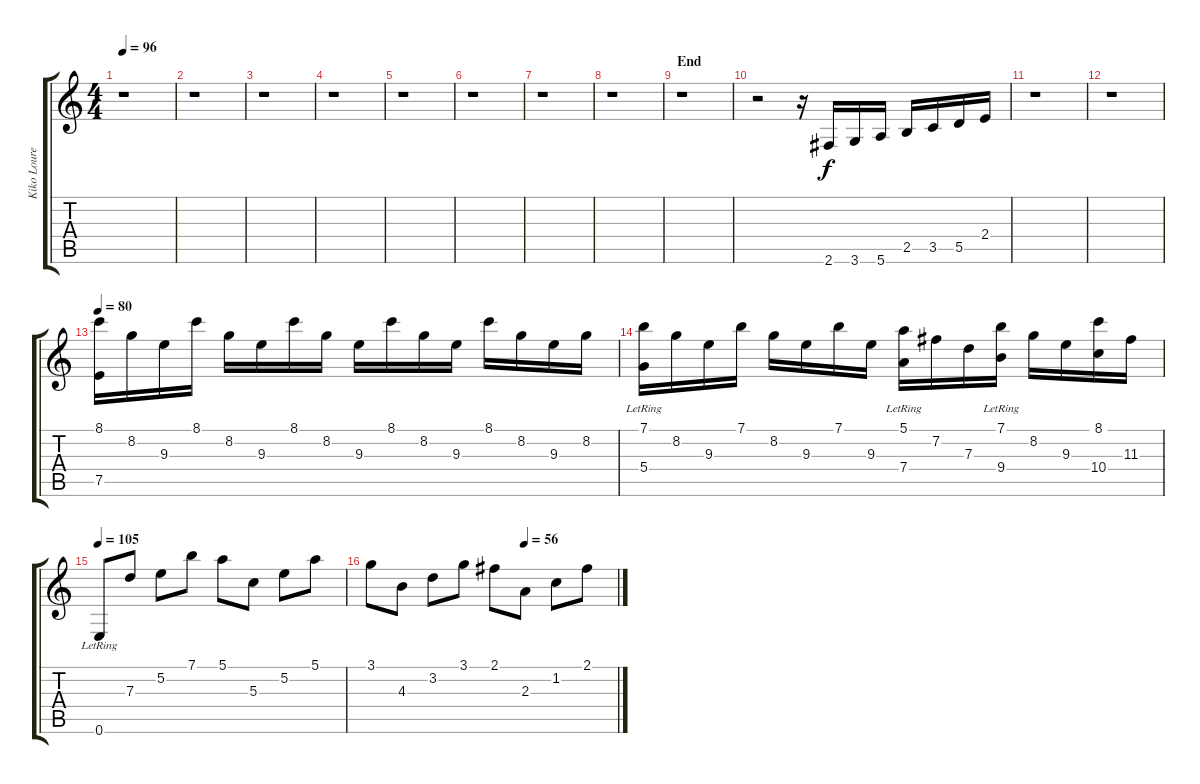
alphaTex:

\track ("Kiko Loureiro (acoustic)" "Kiko Loure") {instrument acousticguitarsteel}
\staff {score tabs}
\tuning (E4 B3 G3 D3 A2 E2) {hide}
\ts (4 4)
\tempo 96
\clef g2
\ks c
r.1{dy mp} |
r.1 |
r.1 |
r.1 |
r.1 |
r.1 |
r.1 |
r.1 |
\section ("" "End")
r.1 |
r.2 r.16{instrument distortionguitar} 2.6.16{dy f} 3.6.16 5.6.16 2.5.16 3.5.16 5.5.16 2.4.16 |
r.1{volume 10 instrument acousticguitarsteel} |
r.1 |
\tempo 80
(8.1 7.5).16 8.2.16 9.3.16 8.1.16 8.2.16 9.3.16 8.1.16 8.2.16 9.3.16 8.1.16 8.2.16 9.3.16 8.1.16 8.2.16 9.3.16 8.2.16 |
(7.1 5.4{lr}).16 8.2.16 9.3.16 7.1.16 8.2.16 9.3.16 7.1.16 9.3.16 (5.1 7.4{lr}).16 7.2.16 7.3.16 (7.1 9.4{lr}).16 8.2.16 9.3.16 (8.1 10.4).16 11.3.16 |
\tempo 105
0.6{lr}.8{volume 12 instrument acousticguitarsteel} 7.3.8 5.2.8 7.1.8 5.1.8 5.3.8 5.2.8 5.1.8 |
\tempo (56 0.625)
3.1.8 4.3.8 3.2.8 3.1.8 2.1.8 2.3.8 1.2.8 2.1.8
